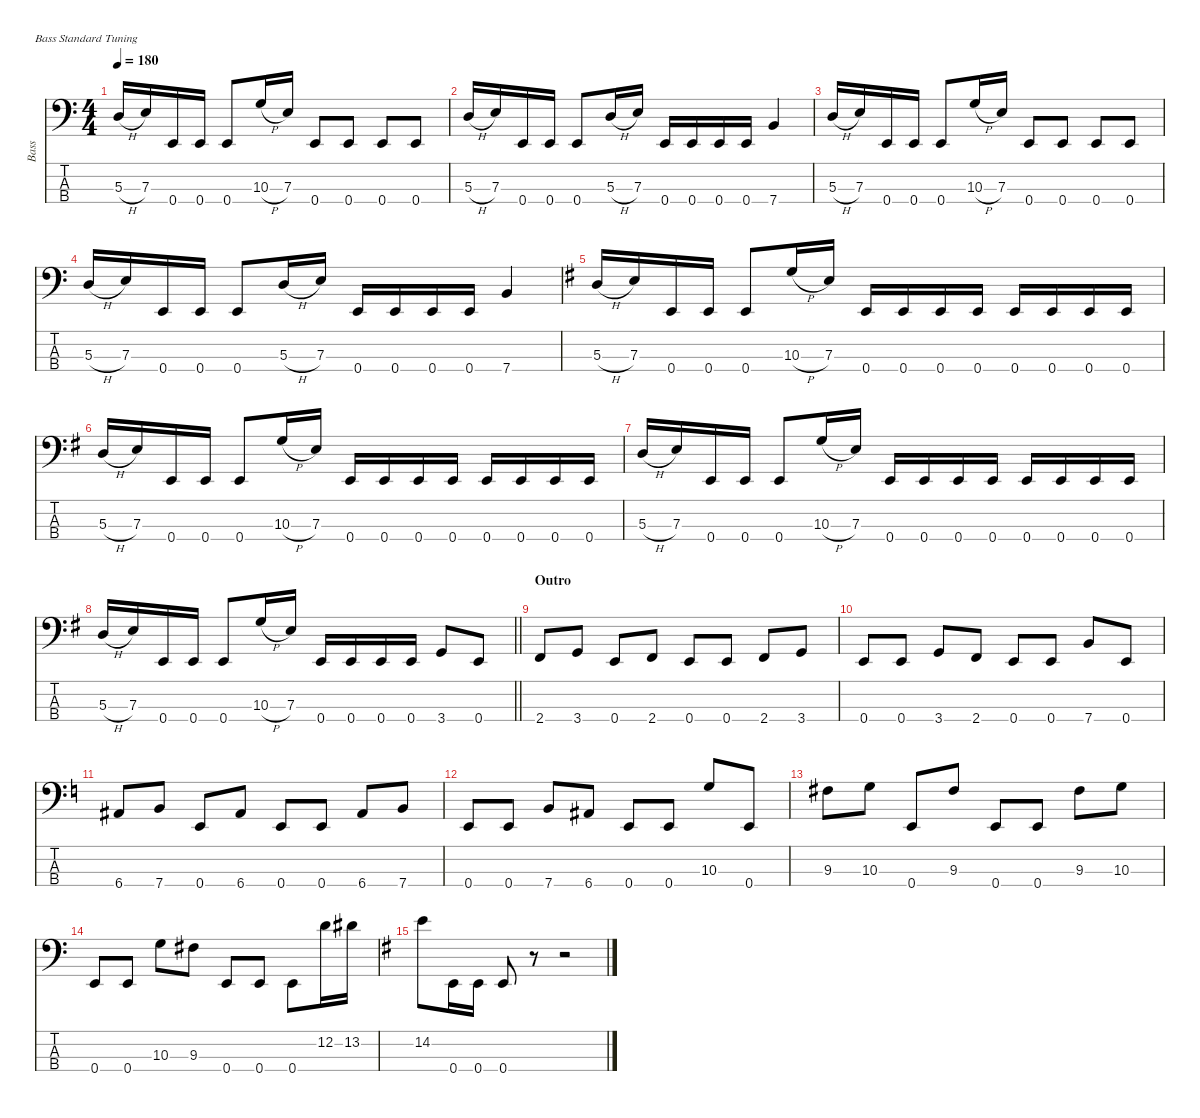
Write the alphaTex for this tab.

\defaultSystemsLayout 4
\hideDynamics
\bracketExtendMode nobrackets
\firstSystemTrackNameMode fullname
\otherSystemsTrackNameOrientation horizontal
\track ("Bass" "el.bs.") {instrument electricbasspick}
\staff {score tabs}
\tuning (G2 D2 A1 E1)
\ts (4 4)
\tempo 180
\clef f4
\ks c
5.3{h}.16{dy f beam Up} 7.3.16{beam Up} 0.4.16{beam Up} 0.4.16{beam Up} 0.4.8{beam Up} 10.3{h}.16{beam Up} 7.3.16{beam Up} 0.4.8{beam Up} 0.4.8{beam Up} 0.4.8{beam Up} 0.4.8{beam Up} |
5.3{h}.16{beam Up} 7.3.16{beam Up} 0.4.16{beam Up} 0.4.16{beam Up} 0.4.8{beam Up} 5.3{h}.16{beam Up} 7.3.16{beam Up} 0.4.16{beam Up} 0.4.16{beam Up} 0.4.16{beam Up} 0.4.16{beam Up} 7.4.4{beam Up} |
5.3{h}.16{beam Up} 7.3.16{beam Up} 0.4.16{beam Up} 0.4.16{beam Up} 0.4.8{beam Up} 10.3{h}.16{beam Up} 7.3.16{beam Up} 0.4.8{beam Up} 0.4.8{beam Up} 0.4.8{beam Up} 0.4.8{beam Up} |
5.3{h}.16{beam Up} 7.3.16{beam Up} 0.4.16{beam Up} 0.4.16{beam Up} 0.4.8{beam Up} 5.3{h}.16{beam Up} 7.3.16{beam Up} 0.4.16{beam Up} 0.4.16{beam Up} 0.4.16{beam Up} 0.4.16{beam Up} 7.4.4{beam Up} |
\ks g
5.3{h acc forcenatural}.16{beam Up} 7.3{acc forcenatural}.16{beam Up} 0.4{acc forcenatural}.16{beam Up} 0.4{acc forcenatural}.16{beam Up} 0.4{acc forcenatural}.8{beam Up} 10.3{h acc forcenatural}.16{beam Up} 7.3{acc forcenatural}.16{beam Up} 0.4{acc forcenatural}.16{beam Up} 0.4{acc forcenatural}.16{beam Up} 0.4{acc forcenatural}.16{beam Up} 0.4{acc forcenatural}.16{beam Up} 0.4{acc forcenatural}.16{beam Up} 0.4{acc forcenatural}.16{beam Up} 0.4{acc forcenatural}.16{beam Up} 0.4{acc forcenatural}.16{beam Up} |
5.3{h acc forcenatural}.16{beam Up} 7.3{acc forcenatural}.16{beam Up} 0.4{acc forcenatural}.16{beam Up} 0.4{acc forcenatural}.16{beam Up} 0.4{acc forcenatural}.8{beam Up} 10.3{h acc forcenatural}.16{beam Up} 7.3{acc forcenatural}.16{beam Up} 0.4{acc forcenatural}.16{beam Up} 0.4{acc forcenatural}.16{beam Up} 0.4{acc forcenatural}.16{beam Up} 0.4{acc forcenatural}.16{beam Up} 0.4{acc forcenatural}.16{beam Up} 0.4{acc forcenatural}.16{beam Up} 0.4{acc forcenatural}.16{beam Up} 0.4{acc forcenatural}.16{beam Up} |
5.3{h acc forcenatural}.16{beam Up} 7.3{acc forcenatural}.16{beam Up} 0.4{acc forcenatural}.16{beam Up} 0.4{acc forcenatural}.16{beam Up} 0.4{acc forcenatural}.8{beam Up} 10.3{h acc forcenatural}.16{beam Up} 7.3{acc forcenatural}.16{beam Up} 0.4{acc forcenatural}.16{beam Up} 0.4{acc forcenatural}.16{beam Up} 0.4{acc forcenatural}.16{beam Up} 0.4{acc forcenatural}.16{beam Up} 0.4{acc forcenatural}.16{beam Up} 0.4{acc forcenatural}.16{beam Up} 0.4{acc forcenatural}.16{beam Up} 0.4{acc forcenatural}.16{beam Up} |
\barLineRight lightlight
5.3{h acc forcenatural}.16{beam Up} 7.3{acc forcenatural}.16{beam Up} 0.4{acc forcenatural}.16{beam Up} 0.4{acc forcenatural}.16{beam Up} 0.4{acc forcenatural}.8{beam Up} 10.3{h acc forcenatural}.16{beam Up} 7.3{acc forcenatural}.16{beam Up} 0.4{acc forcenatural}.16{beam Up} 0.4{acc forcenatural}.16{beam Up} 0.4{acc forcenatural}.16{beam Up} 0.4{acc forcenatural}.16{beam Up} 3.4{acc forcenatural}.8{beam Up} 0.4{acc forcenatural}.8{beam Up} |
\section ("" "Outro")
2.4{acc #}.8{beam Up} 3.4{acc forcenatural}.8{beam Up} 0.4{acc forcenatural}.8{beam Up} 2.4{acc #}.8{beam Up} 0.4{acc forcenatural}.8{beam Up} 0.4{acc forcenatural}.8{beam Up} 2.4{acc #}.8{beam Up} 3.4{acc forcenatural}.8{beam Up} |
0.4{acc forcenatural}.8{beam Up} 0.4{acc forcenatural}.8{beam Up} 3.4{acc forcenatural}.8{beam Up} 2.4{acc #}.8{beam Up} 0.4{acc forcenatural}.8{beam Up} 0.4{acc forcenatural}.8{beam Up} 7.4{acc forcenatural}.8{beam Up} 0.4{acc forcenatural}.8{beam Up} |
\ks c
6.4{acc #}.8{beam Up} 7.4.8{beam Up} 0.4.8{beam Up} 6.4{acc #}.8{beam Up} 0.4.8{beam Up} 0.4.8{beam Up} 6.4{acc #}.8{beam Up} 7.4.8{beam Up} |
0.4.8{beam Up} 0.4.8{beam Up} 7.4.8{beam Up} 6.4{acc #}.8{beam Up} 0.4.8{beam Up} 0.4.8{beam Up} 10.3.8{beam Up} 0.4.8{beam Up} |
9.3{acc #}.8{beam Down} 10.3.8{beam Down} 0.4.8{beam Up} 9.3{acc #}.8{beam Up} 0.4.8{beam Up} 0.4.8{beam Up} 9.3{acc #}.8{beam Down} 10.3.8{beam Down} |
0.4.8{beam Up} 0.4.8{beam Up} 10.3.8{beam Down} 9.3{acc #}.8{beam Down} 0.4.8{beam Up} 0.4.8{beam Up} 0.4.8{beam Down} 12.2.16{beam Down} 13.2{acc #}.16{beam Down} |
\ks g
14.2{acc forcenatural}.8{beam Down} 0.4{acc forcenatural}.16{beam Down} 0.4{acc forcenatural}.16{beam Down} 0.4{acc forcenatural}.8{beam Up} r.8{beam Up} r.2{beam Up}
